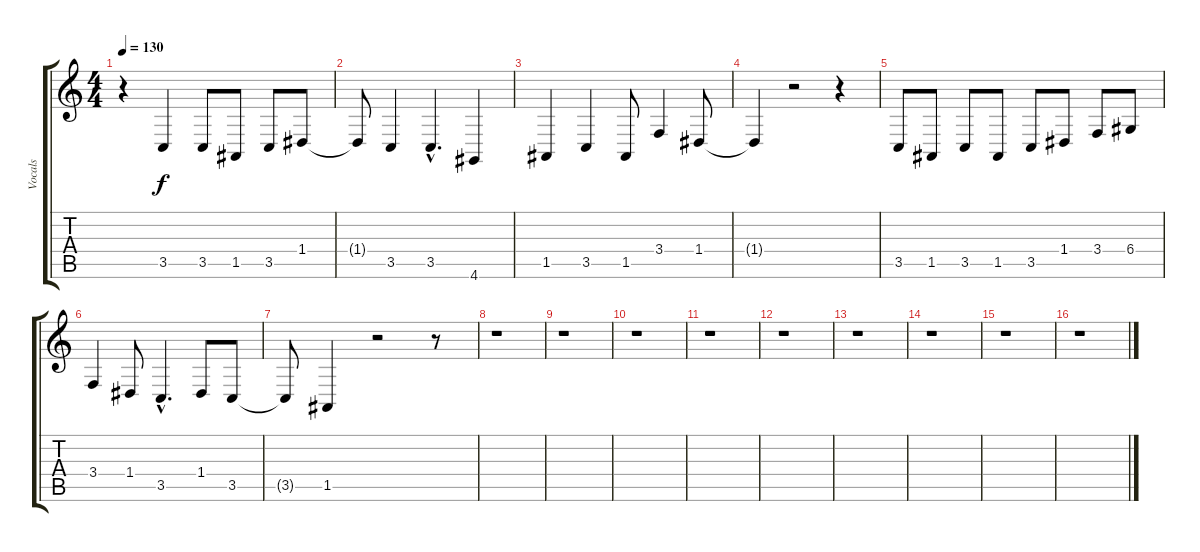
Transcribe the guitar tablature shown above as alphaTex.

\track ("Vocals" "Vocals") {instrument lead6voice}
\staff {score tabs}
\tuning (E4 B3 G3 D3 A2 E2) {hide}
\ts (4 4)
\tempo 130
\clef g2
\ks c
r.4{dy f} 3.5.4 3.5.8 1.5.8 3.5.8 1.4.8 |
1.4{t}.8 3.5.4 3.5{hac}.4{d} 4.6.4 |
1.5.4 3.5.4 1.5.8 3.4.4 1.4.8 |
1.4{t}.4 r.2 r.4 |
3.5.8 1.5.8 3.5.8 1.5.8 3.5.8 1.4.8 3.4.8 6.4.8 |
3.4.4 1.4.8 3.5{hac}.4{d} 1.4.8 3.5.8 |
3.5{t}.8 1.5.4 r.2 r.8 |
r.1 |
r.1 |
r.1 |
r.1 |
r.1 |
r.1 |
r.1 |
r.1 |
r.1
